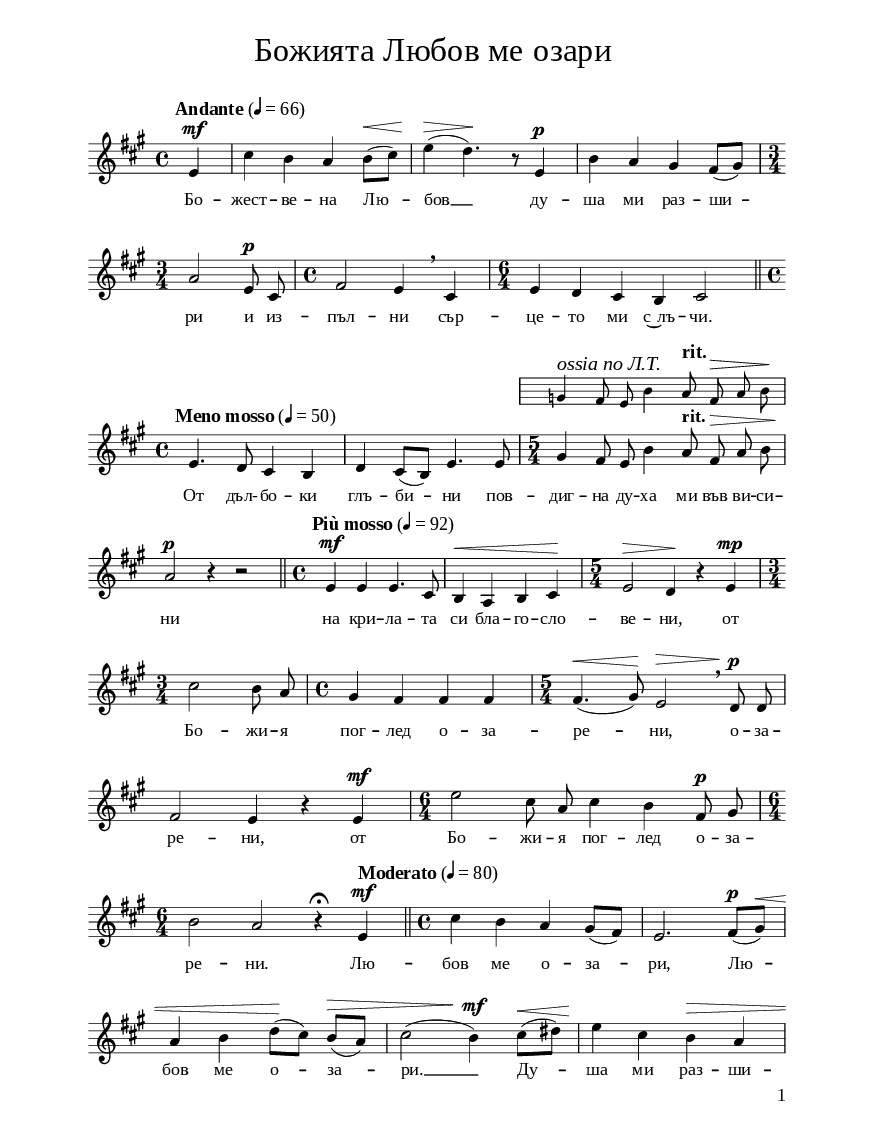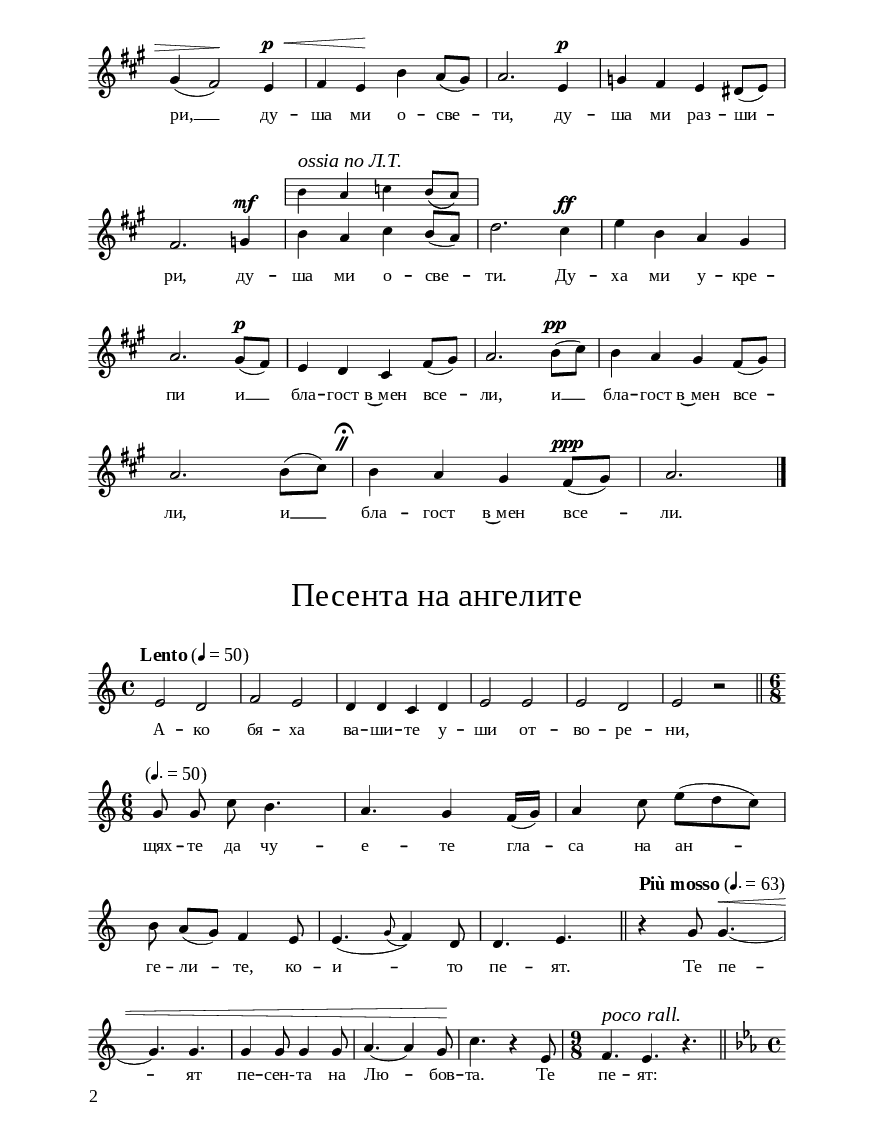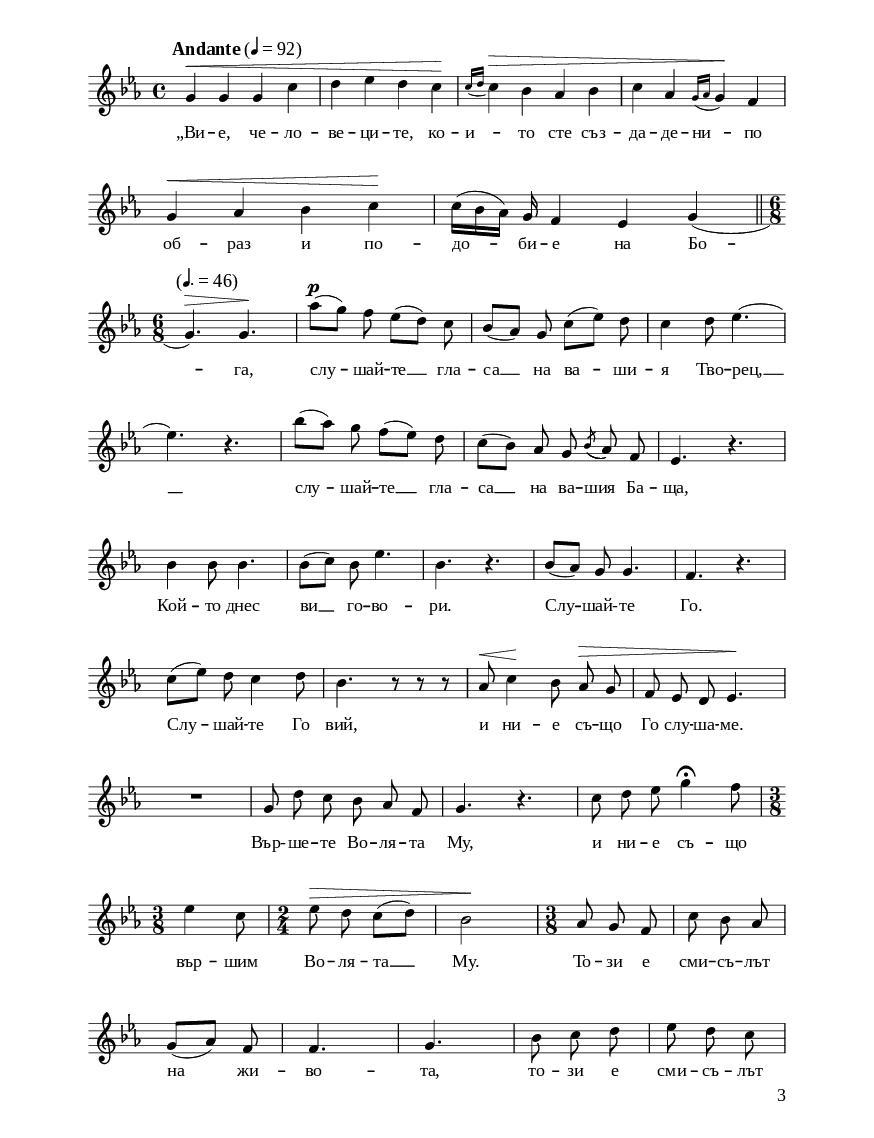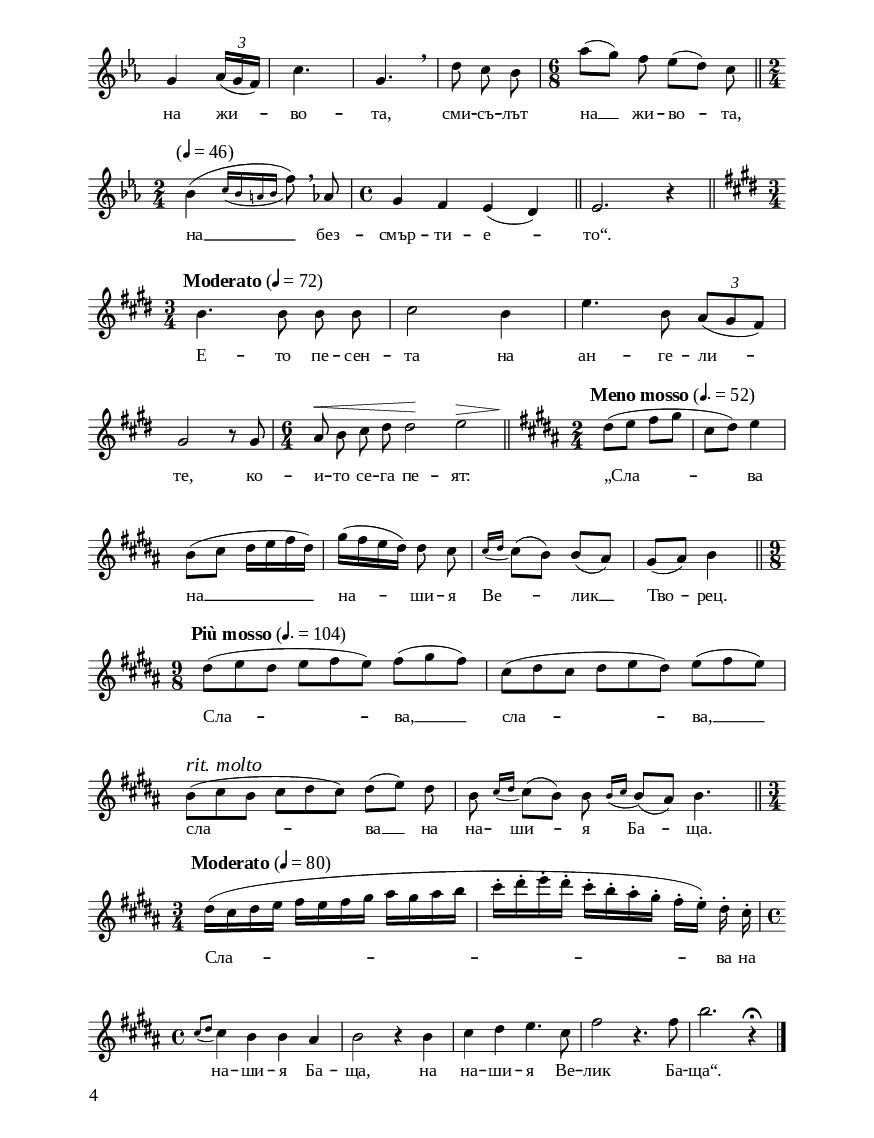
\version "2.24.3"

% include paper part and global functions
\include "include/globals.ily"

\bookpart {
  \label #'ref206
  \tocItem \markup "Божията Любов ме озари"
  \include "include/bookpart-paper.ily"
  \score {
    \include "include/score-layout.ily"

    \new Staff = main \absolute {
      \clef treble
      \key a \major
      \time 4/4
      \tempoFunc "Andante" 4 "66"
      \autoBeamOff
      \partial 4
      e'4 ^\mf  | % 2
      cis''4  b'4  a'4  b'8 ( [ ^\<
      cis''8 ) ] | % 3
      e''4 ( ^\! ^\>  d''4. ) \! r8  e'4^\p | % 4
      b'4  a'4  gis'4  fis'8 ( [
      gis'8 ) ] \break| % 5
      \time 3/4  | % 5
      a'2  e'8  ^\p  cis'8   | % 6
      \time 4/4  | % 6
      fis'2  e'4   \breathe cis'4 | % 7
      \time 6/4  | % 7
      e'4  d'4  cis'4  b4  cis'2 \bar
      "||"
      \time 4/4  \break | % 8
      | % 8
      \tempoFunc "Meno mosso" 4 "50"
      e'4.  d'8  cis'4  b4 | % 9
      d'4  cis'8 ( [  b8 ) ]  e'4.  e'8 |
      \time 5/4  |
      <<
        {
          gis'4 fis'8 e'8 b'4 \tempo "rit." a'8 fis'8 ^\> a'8  b'8 \break |
        }

        \new Staff \with {
          \override VerticalAxisGroup.default-staff-staff-spacing =
          #'((basic-distance . 6.5)
             (padding . -10))
          \remove "Time_signature_engraver"
          alignAboveContext = #"main"
          fontSize = #-1
          \override StaffSymbol.staff-space = #(magstep -4)
          \override StaffSymbol.thickness = #(magstep -4)
          firstClef = ##f
        }
        {  \time 5/4  \autoBeamOff g'!4^\markup { \huge \italic "ossia по Л.Т." } f'8 e'8 b'4 a'8_\markup { \large \bold "rit." } f'8 ^\> a'8  b'8^\!  \break |  }
      >>

      a'2 ^\! ^\p r4 r2 \bar "||"
      \time 4/4   | % 12
      \tempoFunc "Più mosso" 4 "92" e'4 ^\mf

      e'4
      e'4.   cis'8 | % 13
      b4 ^\<  a4  b4  cis'4 ^\!  | % 14
      \time 5/4  | % 14
      e'2 ^\>  d'4 ^\! r4  e'4 ^\mp \break | % 15
      \time 3/4  | % 15
      cis''2  b'8   a'8  | % 16
      \time 4/4  | % 16
      gis'4  fis'4  fis'4  fis'4 | % 17
      \time 5/4  | % 17
      fis'4. ( ^\<  gis'8 ) ^\!  e'2 ^\> \breathe d'8
      ^\!  ^\p  d'8 \break | % 18
      fis'2  e'4 r4  e'4 ^\mf | % 19
      \time 6/4  | % 19
      e''2  cis''8   a'8   cis''4
      b'4  fis'8  ^\p  gis'8 | \time 6/4 \break

      b'2  a'2 r4 ^\fermata
      \tempoFunc "Moderato" 4 "80"
      e'4
      ^\mf | % 21
      \time 4/4  | \bar "||" % 21
      cis''4  b'4  a'4  gis'8 ( [
      fis'8 ) ]  | % 22
      e'2.  fis'8 ( [ ^\p  gis'8 ) ] ^\< \break | % 23
      a'4  b'4  d''8 ( [ ^\!  cis''8 )
      ]  b'8 ( [ ^\>  a'8 ) ] | % 24
      cis''2 (  b'4 ) ^\! ^\mf  cis''8 ( [ ^\<
      dis''8 ) ] | % 25
      e''4 ^\!  cis''4  b'4 ^\>  a'4 |\break % 26
      gis'4 (  fis'2 ) ^\!  e'4 ^\p ^\<  | % 27
      fis'4  e'4 ^\! b'4  a'8 ( [
      gis'8 ) ] | % 28
      a'2.  e'4 ^\p | % 29
      g'4  fis'4  e'4  dis'8 ( [  e'8
      ) ] | \break
      fis'2.  g'4 ^\mf  | % 31

      <<
        {

          b'4  a'4  cis''4  b'8 ( [  a'8 ])
        }

        \new Staff \with {
          \override VerticalAxisGroup.default-staff-staff-spacing =
          #'((basic-distance . 4.5)
             (padding . -10))
          \remove "Time_signature_engraver"
          alignAboveContext = #"main"
          fontSize = #-1
          \override StaffSymbol.staff-space = #(magstep -4)
          \override StaffSymbol.thickness = #(magstep -4)
          firstClef = ##f
        }
        {  b'4^\markup { \huge \italic "ossia по Л.Т."}  a'4  c''!4  b'8 ( [  a'8 ])  }
      >>


      | % 32


      d''2.  cis''4 ^\ff  | % 33
      e''4  b'4  a'4  gis'4 | \break % 34
      a'2.  gis'8 ( [ ^\p  fis'8 ) ]  | % 35
      e'4  d'4  cis'4  fis'8 ( [  gis'8
      ) ] | % 36
      a'2.  b'8 ( [ ^\pp  cis''8 ) ]
      | % 37
      b'4  a'4  gis'4  fis'8 ( [
      gis'8 ) ] | \break % 38
      a'2.  b'8 ( [  cis''8 ) ]
      ^\markup {
        \override #'(baseline-skip . 1.2)
        \column {
          \line { "   " \musicglyph #"scripts.ufermata"}
          \line { "   " \musicglyph #"scripts.caesura.straight" }
        }
      }
      | % 39
      b'4  a'4  gis'4  fis'8 ( [ ^\ppp
      gis'8 ) ] |
      a'2. \bar "|."
    }

    \addlyrics {
      Бо -- жест -- ве -- на Лю -- бов __
      ду -- ша ми раз -- ши -- ри
      и из -- пъл -- ни сър -- це -- то
      ми с~лъ -- чи. От "дъл-" -- бо -- ки
      глъ -- би -- ни пов -- диг -- на
      ду -- ха ми във ви -- си -- ни на
      кри -- ла -- та си бла -- го -- сло
      -- ве -- ни, от Бо -- жи -- я пог --
      лед о -- за -- ре -- ни, о -- за
      -- ре -- ни, от Бо -- жи -- я пог --
      лед о -- за -- ре -- ни. Лю -- бов
      ме о -- за -- ри, Лю -- бов
      ме о -- за -- ри. __ Ду --
      ша ми раз -- ши -- ри,  __ ду --
      ша ми о -- све  -- ти, ду -- ша
      ми раз -- ши  -- ри, ду -- ша ми
      о -- све -- ти. Ду -- ха ми у --
      кре -- пи и __  бла -- гост в~мен
      все -- ли, и __ бла -- гост
      в~мен все -- ли, и __ бла --
      гост в~мен все -- ли.}

      \header {
        title = \titleFunc "Божията Любов ме озари " " Božijata Ljubov me ozari"
      }

      \midi{}

    } % score

    \label #'ref207
    \tocItem \markup "Песента на ангелите "
    \include "include/bookpart-paper.ily"
    \score {
      \include "include/score-layout.ily"

      \new Voice \absolute {
        \clef treble
        \key c \major
        \time 4/4
        \tempoFunc "Lento" 4 "50"
        \autoBeamOff
        \override Hairpin.to-barline = ##f
        \override Hairpin.after-line-breaking = ##t
        e'2  d'2 |  f'2  e'2 | % 2
        d'4  d'4  c'4  d'4 |  e'2
        e'2 | % 3
        e'2  d'2 | e'2 r2 | \break % 4
        \time 6/8  | \bar"||" % 4
        \tempoFunc "" 4. "50"
        g'8  g'8 c''8 b'4.  | % 5
        a'4.  g'4  f'16 ( [  g'16 ) ] | % 6
        a'4 c''8 e''8 ( [ d''8
        c''8 ) ] |\break  % 7
        b'8  a'8 ( [  g'8 ) ]  f'4  e'8
        | % 8
        e'4. ( \appoggiatura {  g'8 }  f'4 )
        d'8 | % 9
        d'4.  e'4. \bar"||" |
        \tempoFunc "Più mosso" 4. "63"
        r4  g'8
        g'4. ~ ^\< |  \break % 11
        g'4.  g'4. | % 12
        g'4  g'8  g'4  g'8 | % 13
        a'4. ~  a'4  g'8 _\!  | % 14
        c''4.  r4  e'8 |  % 15
        \time 9/8  | % 15
        f'4. ^\markup{ \huge \italic {poco rall.} }  e'4. r4. \bar
        "||" \break
        \key es \major \time 4/4 | % 16
        \tempoFunc "Andante" 4 "92"
        g'4 ^\<  g'4  g'4 c''4 | d''4
        es''4 d''4 c''4 ^\! | % 17
        \grace {  c''16 ( [  d''16 ] } c''4 ) ^\>
        bes'4  as'4 bes'4 | c''4
        as'4 \grace {  g'16 ( [  as'16 ] }  g'4 )
        ^\! f'4 | \break % 18
        g'4 ^\<  as'4 bes'4 c''4  ^\!
        c''16 ( [ bes'16  as'16 )  ] g'16
        f'4  es'4  g'4 (\bar "||"
        \break | % 19
        \time 6/8  | % 19
        \tempoFunc "" 4. "46"
        g'4. ^\> ) g'4.  ^\! |
        as''8 ( [ ^\p g''8 ) ] f''8
        es''8 ( [ d''8 ) ] c''8 | % 21
        bes'8 ( [  as'8 ) ]  g'8 c''8 ( [
        es''8 ) ] d''8 | % 22
        c''4 d''8 es''4. ~ \break | % 23
        es''4. r4. | % 24
        bes''8 ( [ as''8 ) ] g''8
        f''8 ( [ es''8 ) ] d''8 | % 25
        c''8 ( [ bes'8 ) ]  as'8  g'8
        \acciaccatura {  bes'8 ( }  as'8 )  f'8 | % 26
        es'4. r4. \break | % 27
        bes'4 bes'8 bes'4. | % 28
        bes'8 ( [ c''8 ) ] bes'8
        es''4. | % 29
        bes'4. r4. |
        bes'8 ( [  as'8 ) ]  g'8  g'4. | % 31
        f'4. r4. \break| % 32
        c''8 ( [ es''8 ) ] d''8 c''4
        d''8 | % 33
        bes'4. r8 r8 r8 | as'8 ^\<  % 34
        c''4 ^\! bes'8  as'8 ^\>  g'8 |
        f'8 es'8   d'8
        es'4. ^\! \break | % 36
        R2. | % 37
        g'8 d''8 c''8 bes'8
        as'8  f'8 | % 38
        g'4. r4. | % 39
        c''8 d''8 es''8 g''4
        ^\fermata f''8 \break |
        \time 3/8  |
        es''4 c''8 | % 41
        \time 2/4  | % 41
        es''8 ^\> d''8 c''8 ( [ d''8
        ) ] | % 42
        bes'2 ^\! | % 43
        \time 3/8  | % 43
        as'8  g'8  f'8 | % 44
        c''8 bes'8  as'8 \break | % 45
        g'8 ( [  as'8 ) ]  f'8 | % 46
        f'4. | % 47
        g'4. | % 48
        bes'8 c''8 d''8 | % 49
        es''8 d''8 c''8 \break |
        g'4 \once \omit TupletBracket
        \times 2/3  {
          as'16 ( [  g'16  f'16 ) ]
        }
        | % 51
        c''4. | % 52
        g'4.  \breathe | % 53
        d''8 c''8 bes'8 | % 54
        \time 6/8  | % 54
        as''8 ( [ g''8 ) ] f''8 es''8
        ( [ d''8 ) ] c''8 \bar "||"
        \break | % 55
        \time 2/4  | % 55
        \tempoFunc "" 4 "46" | % 55
        bes'4 ( \acciaccatura {
          c''16 [bes'16 a'16
          bes'16 ]
        }
        f''8 )  \breathe as'8  | % 56
        \time 4/4  | % 56
        g'4  f'4  es'4 (  d'4 ) \bar "||"
        es'2. r4 \bar "||"
        \break | % 58
        \once \override Staff.KeyCancellation.break-visibility = #all-invisible
        \key e \major \time 3/4 | % 58
        \tempoFunc "Moderato" 4 "72"
        b'4. b'8 b'8 b'8 | % 59
        cis''2 b'4 |
        e''4. b'8 \once \omit TupletBracket
        \times 2/3  {
          a'8 ( [  gis'8  fis'8 ) ]
        }
        | \break % 61
        gis'2 r8  gis'8 | % 62
        \time 6/4  | % 62
        a'8 ^\< b'8 cis''8 dis''8
        dis''2 ^\!
        \once \override Hairpin.to-barline = ##t
        e''2 ^\> \bar "||"
        \key b \major \time 2/4 | % 63
        \tempoFunc "Meno mosso" 4. "52"
        dis''8 ( [ _\! e''8 ] fis''8 [
        gis''8 ] | % 64
        cis''8 [ dis''8 ) ] e''4 | \break % 65
        b'8 ( [ cis''8 ] dis''16 [
        e''16 fis''16 dis''16 ) ]  | % 66
        gis''16 ( [ fis''16 e''16
        dis''16 ) ] dis''8 cis''8 | % 67
        \grace {  cis''16 ( [  dis''16 ] } cis''8 )
        ( [ b'8 ) ]  b'8 ( [  ais'8 ) ] | % 68
        gis'8 ( [  ais'8 ) ] b'4 \bar "||" \break
        \time 9/8  | % 69
        \tempoFunc "Più mosso" 4. "104"
        dis''8 ( [  e''8
        dis''8 ] e''8 [
        fis''8 e''8 ) ] fis''8 ( [ gis''8
        fis''8 ) ]  |
        cis''8 ( [ dis''8 cis''8 ]
        dis''8 [ e''8 dis''8 ) ] e''8 ( [
        fis''8 e''8 ) ] | \break % 71
        b'8 ( [ ^\markup{ \huge \italic {rit. molto} } cis''8
        b'8 ] cis''8 [ dis''8 cis''8
        ) ] dis''8 (  [e''8] ) dis''8  | % 72

        b'8  \acciaccatura { cis''16  [  dis''16 ] }
        cis''8 [( b'8 )]

        b'8  \acciaccatura { b'16 [  cis''16 ] }
        b'8 [( ais'8 )]

        b'4. \break | % 73
        \time 3/4  | \bar "||" % 73
        \tempoFunc "Moderato" 4 "80"
        \once \override Slur.positions = #'(1.5 . 2.6) dis''16 ( [ cis''16 dis''16
        e''16 ] fis''16 [ e''16 fis''16
        gis''16 ] ais''16 [ gis''16
        ais''16 b''16  ] | cis'''16  -. [
        dis'''16 -. e'''16 -. dis'''16 -. ]
        cis'''16 -. [ b''16 -. ais''16 -.
        gis''16  -. ] fis''16 -. [e''16] )
        -. dis''16 -. cis''16 -. | \break
        \time 4/4
        \acciaccatura {  cis''8 [  dis''8 ] } cis''4
        b'4 b'4 ais'4  |
        b'2 r4 b'4 | cis''4 dis''4 e''4. cis''8
        |

        fis''2  r4. fis''8 | b''2. r4 \fermata \bar "|."
      }

      \addlyrics {
        А
        -- ко бя -- ха ва -- ши -- те у -- ши
        от -- во -- ре -- ни, щях -- те да
        чу -- е -- те гла -- са на ан
        --  ге -- ли -- те, ко -- и
        --  то пе -- ят. Те пе --
        ят пе -- "сен-" -- та на Лю -- бов
        -- та. Те пе -- ят: „Ви -- е, че --
        ло -- ве -- ци -- те, ко -- и --
        то сте съз -- да -- де -- ни --
        по об -- раз и по -- до --
        би -- е на Бо -- га, слу -- шай
        -- те __  гла -- са __  на ва --
        ши -- я Тво -- рец, __ слу --
        шай -- те __  гла -- са __  на ва
        -- шия Ба -- ща, Кой -- то днес
        ви __  го -- во -- ри. Слу -- "шай-"
        -- те Го. Слу -- шай -- те Го
        вий, и ни -- е съ -- що Го слу --
        ша -- ме. "Вър-" -- ше -- те Во -- ля --
        та Му, и ни -- е съ -- що вър --
        шим Во -- ля -- та __  Му. То -- зи
        е сми -- съ -- лът на  жи -- во
        -- та, то -- зи е сми -- съ -- лът
        на жи --  во -- та, сми -- съ
        -- лът на __ жи -- во -- та, на __
        без -- смър -- ти
        -- е -- то“. Е -- то пе -- сен --
        та на ан -- ге -- ли  --  те,
        ко -- и -- то се -- га пе -- ят:
        „Сла --     ва на __
        на --
        ши -- я   Ве -- лик __
        Тво -- рец. Сла --
        ва, __  сла --
        ва, __  сла --
        ва __ на на   -- "    ши" --
        я "     Ба" -- ща. Сла -- ва на  "    на" -- ши -- я Ба
        -- ща, на на -- ши -- я Ве -- лик Ба -- ща“.}

        \header {
          title = \titleFunc "Песента на ангелите" "Pesenta na angelite"
        }

        \midi{}

      } % score



    } % bookpart

    % Più mosso
    %
